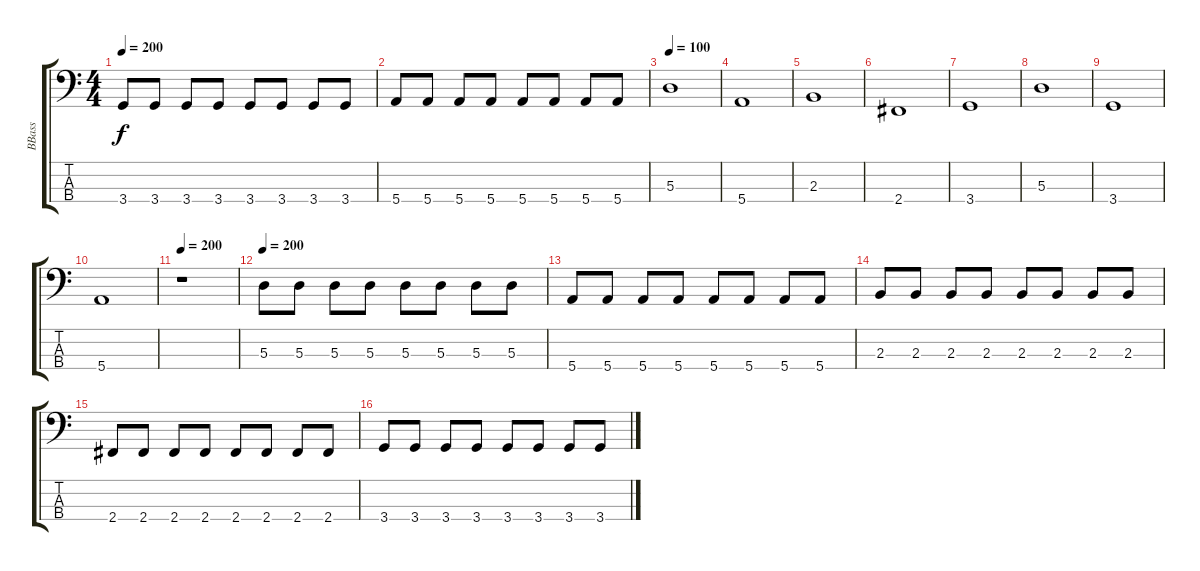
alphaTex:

\track ("BBass" "BBass") {instrument electricbassfinger}
\staff {score tabs}
\tuning (G2 D2 A1 E1) {hide}
\ts (4 4)
\tempo 200
\clef f4
\ks c
3.4.8{dy f} 3.4.8 3.4.8 3.4.8 3.4.8 3.4.8 3.4.8 3.4.8 |
5.4.8 5.4.8 5.4.8 5.4.8 5.4.8 5.4.8 5.4.8 5.4.8 |
\tempo 100
5.3.1 |
5.4.1 |
2.3.1 |
2.4.1 |
3.4.1 |
5.3.1 |
3.4.1 |
5.4.1 |
\tempo 200
r.1 |
\tempo 200
5.3.8 5.3.8 5.3.8 5.3.8 5.3.8 5.3.8 5.3.8 5.3.8 |
5.4.8 5.4.8 5.4.8 5.4.8 5.4.8 5.4.8 5.4.8 5.4.8 |
2.3.8 2.3.8 2.3.8 2.3.8 2.3.8 2.3.8 2.3.8 2.3.8 |
2.4.8 2.4.8 2.4.8 2.4.8 2.4.8 2.4.8 2.4.8 2.4.8 |
3.4.8 3.4.8 3.4.8 3.4.8 3.4.8 3.4.8 3.4.8 3.4.8
